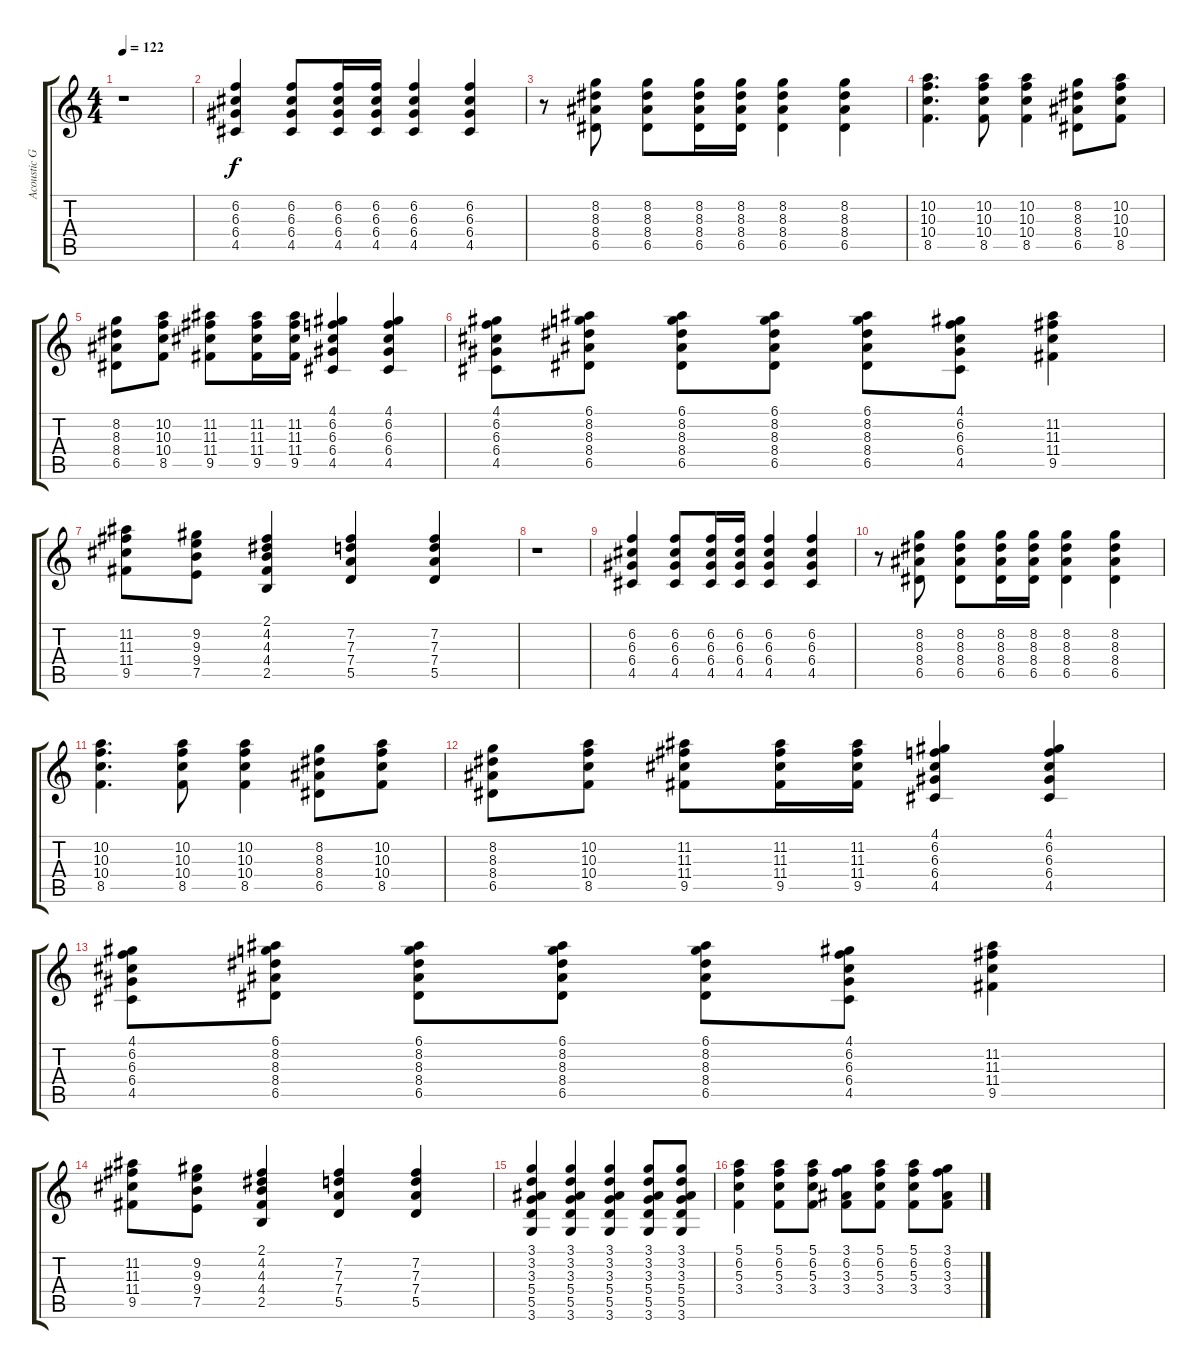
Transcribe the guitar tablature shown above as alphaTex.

\track ("Acoustic Guitar" "Acoustic G") {instrument acousticguitarsteel}
\staff {score tabs}
\tuning (E4 B3 G3 D3 A2 E2) {hide}
\ts (4 4)
\tempo 122
\clef g2
\ks c
r.1{dy f} |
(6.2 6.3 6.4 4.5).4 (6.2 6.3 6.4 4.5).8 (6.2 6.3 6.4 4.5).16 (6.2 6.3 6.4 4.5).16 (6.2 6.3 6.4 4.5).4 (6.2 6.3 6.4 4.5).4 |
r.8 (8.2 8.3 8.4 6.5).8 (8.2 8.3 8.4 6.5).8 (8.2 8.3 8.4 6.5).16 (8.2 8.3 8.4 6.5).16 (8.2 8.3 8.4 6.5).4 (8.2 8.3 8.4 6.5).4 |
(10.2 10.3 10.4 8.5).4{d} (10.2 10.3 10.4 8.5).8 (10.2 10.3 10.4 8.5).4 (8.2 8.3 8.4 6.5).8 (10.2 10.3 10.4 8.5).8 |
(8.2 8.3 8.4 6.5).8 (10.2 10.3 10.4 8.5).8 (11.2 11.3 11.4 9.5).8 (11.2 11.3 11.4 9.5).16 (11.2 11.3 11.4 9.5).16 (4.1 6.2 6.3 6.4 4.5).4 (4.1 6.2 6.3 6.4 4.5).4 |
(4.1 6.2 6.3 6.4 4.5).8 (6.1 8.2 8.3 8.4 6.5).8 (6.1 8.2 8.3 8.4 6.5).8 (6.1 8.2 8.3 8.4 6.5).8 (6.1 8.2 8.3 8.4 6.5).8 (4.1 6.2 6.3 6.4 4.5).8 (11.2 11.3 11.4 9.5).4 |
(11.2 11.3 11.4 9.5).8 (9.2 9.3 9.4 7.5).8 (2.1 4.2 4.3 4.4 2.5).4 (7.2 7.3 7.4 5.5).4 (7.2 7.3 7.4 5.5).4 |
r.1 |
(6.2 6.3 6.4 4.5).4 (6.2 6.3 6.4 4.5).8 (6.2 6.3 6.4 4.5).16 (6.2 6.3 6.4 4.5).16 (6.2 6.3 6.4 4.5).4 (6.2 6.3 6.4 4.5).4 |
r.8 (8.2 8.3 8.4 6.5).8 (8.2 8.3 8.4 6.5).8 (8.2 8.3 8.4 6.5).16 (8.2 8.3 8.4 6.5).16 (8.2 8.3 8.4 6.5).4 (8.2 8.3 8.4 6.5).4 |
(10.2 10.3 10.4 8.5).4{d} (10.2 10.3 10.4 8.5).8 (10.2 10.3 10.4 8.5).4 (8.2 8.3 8.4 6.5).8 (10.2 10.3 10.4 8.5).8 |
(8.2 8.3 8.4 6.5).8 (10.2 10.3 10.4 8.5).8 (11.2 11.3 11.4 9.5).8 (11.2 11.3 11.4 9.5).16 (11.2 11.3 11.4 9.5).16 (4.1 6.2 6.3 6.4 4.5).4 (4.1 6.2 6.3 6.4 4.5).4 |
(4.1 6.2 6.3 6.4 4.5).8 (6.1 8.2 8.3 8.4 6.5).8 (6.1 8.2 8.3 8.4 6.5).8 (6.1 8.2 8.3 8.4 6.5).8 (6.1 8.2 8.3 8.4 6.5).8 (4.1 6.2 6.3 6.4 4.5).8 (11.2 11.3 11.4 9.5).4 |
(11.2 11.3 11.4 9.5).8 (9.2 9.3 9.4 7.5).8 (2.1 4.2 4.3 4.4 2.5).4 (7.2 7.3 7.4 5.5).4 (7.2 7.3 7.4 5.5).4 |
(3.1 3.2 3.3 5.4 5.5 3.6).4 (3.1 3.2 3.3 5.4 5.5 3.6).4 (3.1 3.2 3.3 5.4 5.5 3.6).4 (3.1 3.2 3.3 5.4 5.5 3.6).8 (3.1 3.2 3.3 5.4 5.5 3.6).8 |
(5.1 6.2 5.3 3.4).4 (5.1 6.2 5.3 3.4).8 (5.1 6.2 5.3 3.4).8 (3.1 6.2 3.3 3.4).8 (5.1 6.2 5.3 3.4).8 (5.1 6.2 5.3 3.4).8 (3.1 6.2 3.3 3.4).8
